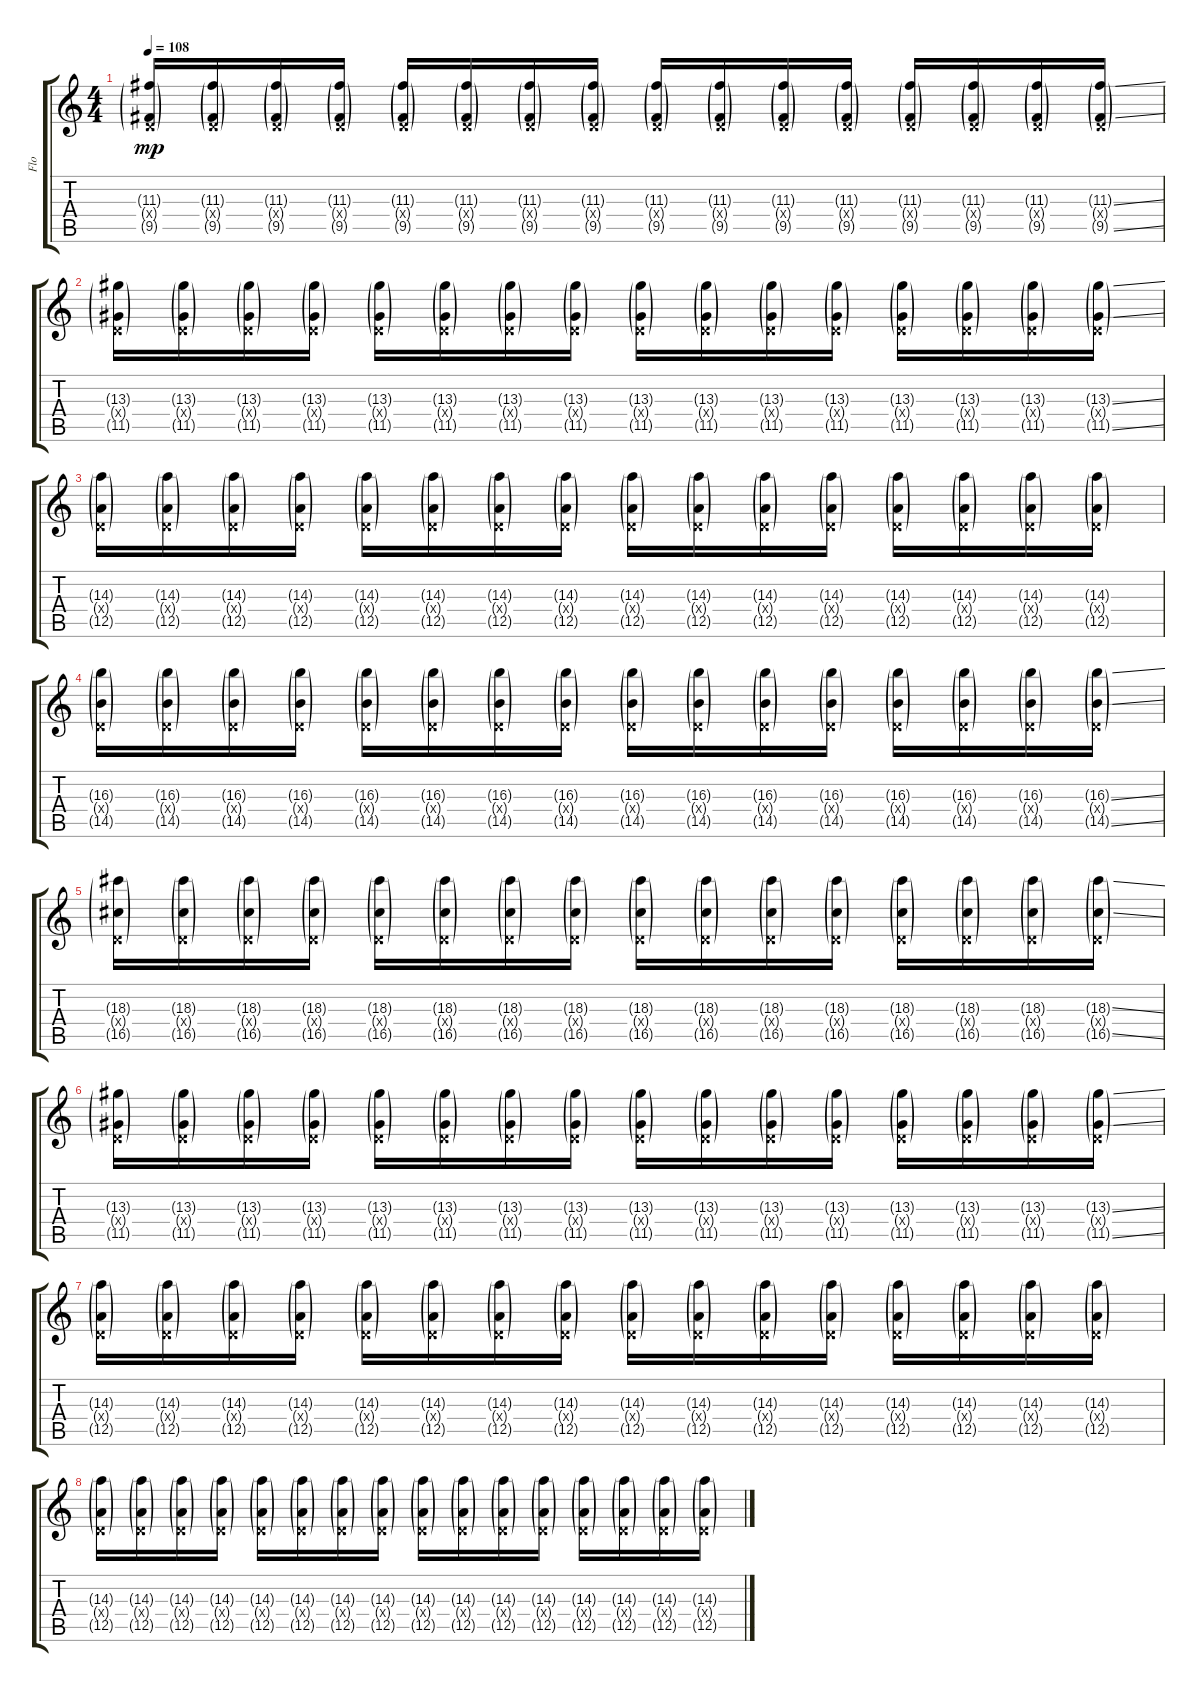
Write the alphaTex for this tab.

\track ("Flo" "Flo") {instrument distortionguitar}
\staff {score tabs}
\tuning (E4 B3 G3 D3 A2 E2) {hide}
\ts (4 4)
\tempo 108
\clef g2
\ks c
(11.3{g} 0.4{g x} 9.5{g}).16{dy mp} (11.3{g} 0.4{g x} 9.5{g}).16 (11.3{g} 0.4{g x} 9.5{g}).16 (11.3{g} 0.4{g x} 9.5{g}).16 (11.3{g} 0.4{g x} 9.5{g}).16 (11.3{g} 0.4{g x} 9.5{g}).16 (11.3{g} 0.4{g x} 9.5{g}).16 (11.3{g} 0.4{g x} 9.5{g}).16 (11.3{g} 0.4{g x} 9.5{g}).16 (11.3{g} 0.4{g x} 9.5{g}).16 (11.3{g} 0.4{g x} 9.5{g}).16 (11.3{g} 0.4{g x} 9.5{g}).16 (11.3{g} 0.4{g x} 9.5{g}).16 (11.3{g} 0.4{g x} 9.5{g}).16 (11.3{g} 0.4{g x} 9.5{g}).16 (11.3{ss g} 0.4{g x} 9.5{ss g}).16 |
(13.3{g} 0.4{g x} 11.5{g}).16 (13.3{g} 0.4{g x} 11.5{g}).16 (13.3{g} 0.4{g x} 11.5{g}).16 (13.3{g} 0.4{g x} 11.5{g}).16 (13.3{g} 0.4{g x} 11.5{g}).16 (13.3{g} 0.4{g x} 11.5{g}).16 (13.3{g} 0.4{g x} 11.5{g}).16 (13.3{g} 0.4{g x} 11.5{g}).16 (13.3{g} 0.4{g x} 11.5{g}).16 (13.3{g} 0.4{g x} 11.5{g}).16 (13.3{g} 0.4{g x} 11.5{g}).16 (13.3{g} 0.4{g x} 11.5{g}).16 (13.3{g} 0.4{g x} 11.5{g}).16 (13.3{g} 0.4{g x} 11.5{g}).16 (13.3{g} 0.4{g x} 11.5{g}).16 (13.3{ss g} 0.4{g x} 11.5{ss g}).16 |
(14.3{g} 0.4{g x} 12.5{g}).16 (14.3{g} 0.4{g x} 12.5{g}).16 (14.3{g} 0.4{g x} 12.5{g}).16 (14.3{g} 0.4{g x} 12.5{g}).16 (14.3{g} 0.4{g x} 12.5{g}).16 (14.3{g} 0.4{g x} 12.5{g}).16 (14.3{g} 0.4{g x} 12.5{g}).16 (14.3{g} 0.4{g x} 12.5{g}).16 (14.3{g} 0.4{g x} 12.5{g}).16 (14.3{g} 0.4{g x} 12.5{g}).16 (14.3{g} 0.4{g x} 12.5{g}).16 (14.3{g} 0.4{g x} 12.5{g}).16 (14.3{g} 0.4{g x} 12.5{g}).16 (14.3{g} 0.4{g x} 12.5{g}).16 (14.3{g} 0.4{g x} 12.5{g}).16 (14.3{g} 0.4{g x} 12.5{g}).16 |
(16.3{g} 0.4{g x} 14.5{g}).16 (16.3{g} 0.4{g x} 14.5{g}).16 (16.3{g} 0.4{g x} 14.5{g}).16 (16.3{g} 0.4{g x} 14.5{g}).16 (16.3{g} 0.4{g x} 14.5{g}).16 (16.3{g} 0.4{g x} 14.5{g}).16 (16.3{g} 0.4{g x} 14.5{g}).16 (16.3{g} 0.4{g x} 14.5{g}).16 (16.3{g} 0.4{g x} 14.5{g}).16 (16.3{g} 0.4{g x} 14.5{g}).16 (16.3{g} 0.4{g x} 14.5{g}).16 (16.3{g} 0.4{g x} 14.5{g}).16 (16.3{g} 0.4{g x} 14.5{g}).16 (16.3{g} 0.4{g x} 14.5{g}).16 (16.3{g} 0.4{g x} 14.5{g}).16 (16.3{ss g} 0.4{g x} 14.5{ss g}).16 |
(18.3{g} 0.4{g x} 16.5{g}).16 (18.3{g} 0.4{g x} 16.5{g}).16 (18.3{g} 0.4{g x} 16.5{g}).16 (18.3{g} 0.4{g x} 16.5{g}).16 (18.3{g} 0.4{g x} 16.5{g}).16 (18.3{g} 0.4{g x} 16.5{g}).16 (18.3{g} 0.4{g x} 16.5{g}).16 (18.3{g} 0.4{g x} 16.5{g}).16 (18.3{g} 0.4{g x} 16.5{g}).16 (18.3{g} 0.4{g x} 16.5{g}).16 (18.3{g} 0.4{g x} 16.5{g}).16 (18.3{g} 0.4{g x} 16.5{g}).16 (18.3{g} 0.4{g x} 16.5{g}).16 (18.3{g} 0.4{g x} 16.5{g}).16 (18.3{g} 0.4{g x} 16.5{g}).16 (18.3{ss g} 0.4{g x} 16.5{ss g}).16 |
(13.3{g} 0.4{g x} 11.5{g}).16 (13.3{g} 0.4{g x} 11.5{g}).16 (13.3{g} 0.4{g x} 11.5{g}).16 (13.3{g} 0.4{g x} 11.5{g}).16 (13.3{g} 0.4{g x} 11.5{g}).16 (13.3{g} 0.4{g x} 11.5{g}).16 (13.3{g} 0.4{g x} 11.5{g}).16 (13.3{g} 0.4{g x} 11.5{g}).16 (13.3{g} 0.4{g x} 11.5{g}).16 (13.3{g} 0.4{g x} 11.5{g}).16 (13.3{g} 0.4{g x} 11.5{g}).16 (13.3{g} 0.4{g x} 11.5{g}).16 (13.3{g} 0.4{g x} 11.5{g}).16 (13.3{g} 0.4{g x} 11.5{g}).16 (13.3{g} 0.4{g x} 11.5{g}).16 (13.3{ss g} 0.4{g x} 11.5{ss g}).16 |
(14.3{g} 0.4{g x} 12.5{g}).16 (14.3{g} 0.4{g x} 12.5{g}).16 (14.3{g} 0.4{g x} 12.5{g}).16 (14.3{g} 0.4{g x} 12.5{g}).16 (14.3{g} 0.4{g x} 12.5{g}).16 (14.3{g} 0.4{g x} 12.5{g}).16 (14.3{g} 0.4{g x} 12.5{g}).16 (14.3{g} 0.4{g x} 12.5{g}).16 (14.3{g} 0.4{g x} 12.5{g}).16 (14.3{g} 0.4{g x} 12.5{g}).16 (14.3{g} 0.4{g x} 12.5{g}).16 (14.3{g} 0.4{g x} 12.5{g}).16 (14.3{g} 0.4{g x} 12.5{g}).16 (14.3{g} 0.4{g x} 12.5{g}).16 (14.3{g} 0.4{g x} 12.5{g}).16 (14.3{g} 0.4{g x} 12.5{g}).16 |
(14.3{g} 0.4{g x} 12.5{g}).16 (14.3{g} 0.4{g x} 12.5{g}).16 (14.3{g} 0.4{g x} 12.5{g}).16 (14.3{g} 0.4{g x} 12.5{g}).16 (14.3{g} 0.4{g x} 12.5{g}).16 (14.3{g} 0.4{g x} 12.5{g}).16 (14.3{g} 0.4{g x} 12.5{g}).16 (14.3{g} 0.4{g x} 12.5{g}).16 (14.3{g} 0.4{g x} 12.5{g}).16 (14.3{g} 0.4{g x} 12.5{g}).16 (14.3{g} 0.4{g x} 12.5{g}).16 (14.3{g} 0.4{g x} 12.5{g}).16 (14.3{g} 0.4{g x} 12.5{g}).16 (14.3{g} 0.4{g x} 12.5{g}).16 (14.3{g} 0.4{g x} 12.5{g}).16 (14.3{g} 0.4{g x} 12.5{g}).16
